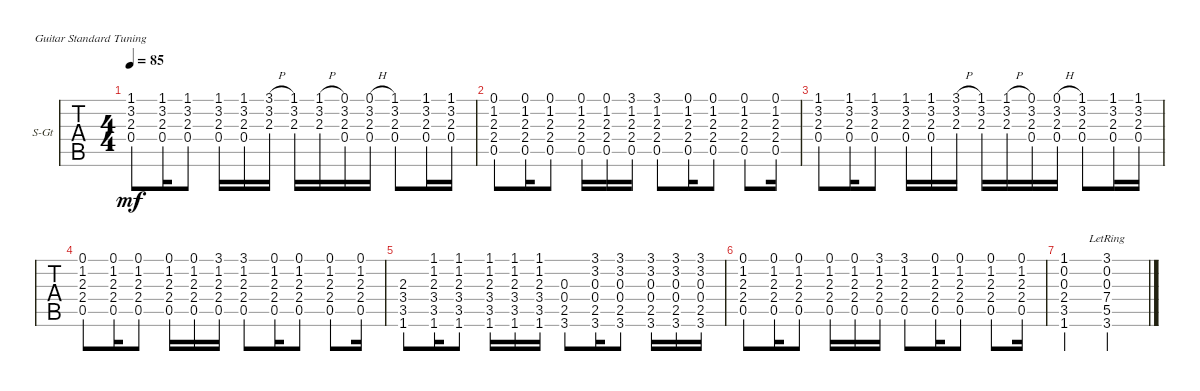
\defaultSystemsLayout 4
\bracketExtendMode groupsimilarinstruments
\firstSystemTrackNameOrientation horizontal
\otherSystemsTrackNameOrientation horizontal
\track ("Steel Guitar" "S-Gt") {instrument acousticguitarsteel}
\staff {tabs}
\tuning (E4 B3 G3 D3 A2 E2)
\ts (4 4)
\tempo 85
\clef g2
\ks c
(0.4 2.3 3.2 1.1).8{dy mf} (0.4 2.3 3.2 1.1).16 (0.4 2.3 3.2 1.1).8 (0.4 2.3 3.2 1.1).16 (3.2 2.3 1.1 0.4).16 (3.1{h} 3.2 2.3).16 (1.1 3.2 2.3).16 (1.1{h} 3.2 2.3).16 (0.1 3.2 2.3 0.4).16 (0.1{h} 3.2 2.3 0.4).16 (1.1 3.2 2.3 0.4).8 (1.1 3.2 2.3 0.4).16 (1.1 3.2 2.3 0.4).16 |
(2.4 2.3 1.2 0.1 0.5).8 (0.5 2.4 2.3 1.2 0.1).16 (0.5 2.4 2.3 1.2 0.1).8 (0.5 2.4 2.3 1.2 0.1).16 (1.2 2.3 2.4 0.5 0.1).16 (3.1 1.2 2.3 2.4 0.5).16 (3.1 2.3 1.2 2.4 0.5).8 (0.1 1.2 2.3 2.4 0.5).16 (0.1 1.2 2.3 2.4 0.5).8 (0.1 1.2 2.3 2.4 0.5).8 (0.5 2.4 2.3 1.2 0.1).16 |
(0.4 2.3 3.2 1.1).8 (0.4 2.3 3.2 1.1).16 (0.4 2.3 3.2 1.1).8 (0.4 2.3 3.2 1.1).16 (3.2 2.3 1.1 0.4).16 (3.1{h} 3.2 2.3).16 (1.1 3.2 2.3).16 (1.1{h} 3.2 2.3).16 (0.1 3.2 2.3 0.4).16 (0.1{h} 3.2 2.3 0.4).16 (1.1 3.2 2.3 0.4).8 (1.1 3.2 2.3 0.4).16 (0.4 2.3 3.2 1.1).16 |
(2.4 2.3 1.2 0.1 0.5).8 (0.5 2.4 2.3 1.2 0.1).16 (0.5 2.4 2.3 1.2 0.1).8 (0.5 2.4 2.3 1.2 0.1).16 (1.2 2.3 2.4 0.5 0.1).16 (3.1 1.2 2.3 2.4 0.5).16 (3.1 2.3 1.2 2.4 0.5).8 (0.1 1.2 2.3 2.4 0.5).16 (0.1 1.2 2.3 2.4 0.5).8 (0.1 1.2 2.3 2.4 0.5).8 (0.1 1.2 2.3 2.4 0.5).16 |
(1.6 3.5 3.4 2.3).8 (2.3 3.4 3.5 1.6 1.2 1.1).16 (2.3 3.4 3.5 1.6 1.1 1.2).8 (2.3 3.4 3.5 1.6 1.1 1.2).16 (1.6 3.5 3.4 2.3 1.1 1.2).16 (1.1 1.2 2.3 3.4 3.5 1.6).16 (3.6 2.5 0.4 0.3).8 (0.3 0.4 2.5 3.6 3.2 3.1).16 (0.3 0.4 2.5 3.6 3.1 3.2).8 (0.3 0.4 2.5 3.6 3.1 3.2).16 (3.6 2.5 0.4 0.3 3.1 3.2).16 (3.1 3.2 0.3 0.4 2.5 3.6).16 |
(2.4 2.3 1.2 0.1 0.5).8 (0.5 2.4 2.3 1.2 0.1).16 (0.5 2.4 2.3 1.2 0.1).8 (0.5 2.4 2.3 1.2 0.1).16 (1.2 2.3 2.4 0.5 0.1).16 (3.1 1.2 2.3 2.4 0.5).16 (3.1 2.3 1.2 2.4 0.5).8 (0.1 1.2 2.3 2.4 0.5).16 (0.1 1.2 2.3 2.4 0.5).8 (0.1 1.2 2.3 2.4 0.5).8 (0.1 1.2 2.3 2.4 0.5).16 |
(2.4 3.5 1.6 0.3 0.2 1.1).2 (3.1{lr} 0.2 0.3 7.4 5.5 3.6).2
